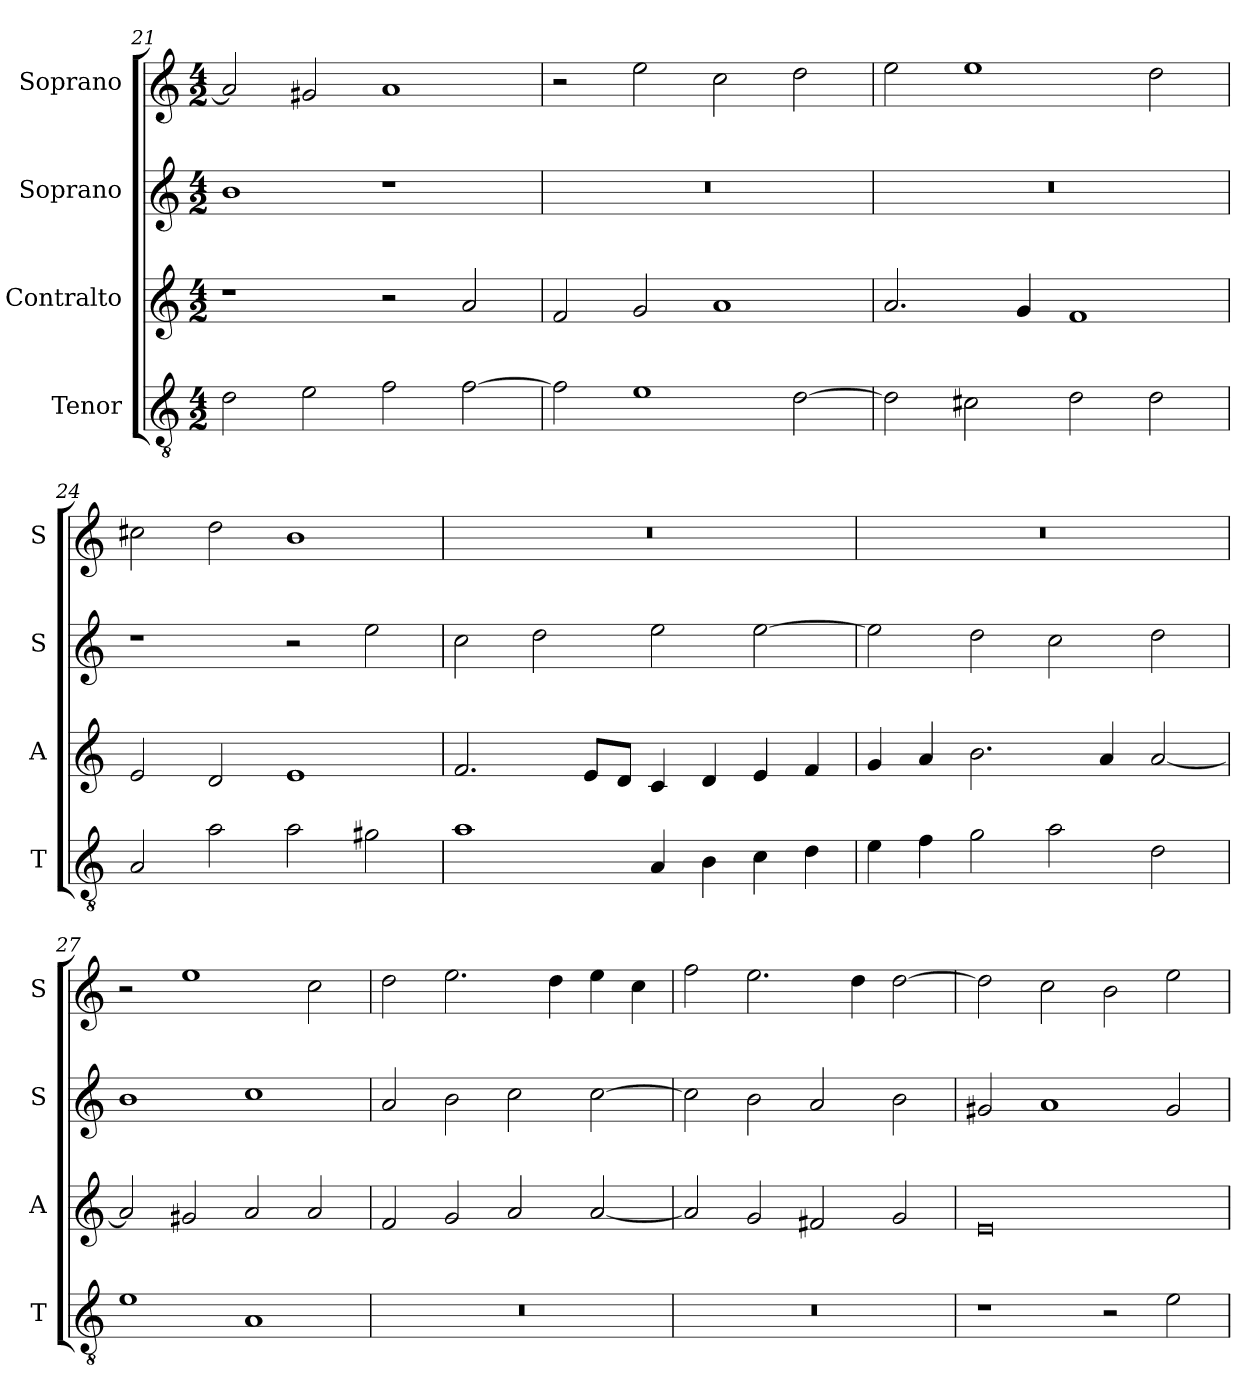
**kern	**kern	**kern	**kern
*part4	*part3	*part2	*part1
*staff4	*staff3	*staff2	*staff1
*I"Tenor	*I"Contralto	*I"Soprano	*I"Soprano
*I'T	*I'A	*I'S	*I'S
*clefGv2	*clefG2	*clefG2	*clefG2
*k[]	*k[]	*k[]	*k[]
*A:aeo	*A:aeo	*A:aeo	*A:aeo
*M4/2	*M4/2	*M4/2	*M4/2
=21	=21	=21	=21
2d	1r	1b	2a]
2e	.	.	2g#X
2f	2r	1r	1a
[2f	2a	.	.
=22	=22	=22	=22
2f]	2f	0r	2r
1e	2g	.	2ee
.	1a	.	2cc
[2d	.	.	2dd
=23	=23	=23	=23
2d]	2.a	0r	2ee
2c#X	.	.	1ee
.	4g	.	.
2d	1f	.	.
2d	.	.	2dd
=24	=24	=24	=24
2A	2e	1r	2cc#X
2a	2d	.	2dd
2a	1e	2r	1b
2g#X	.	2ee	.
=25	=25	=25	=25
1a	2.f	2cc	0r
.	.	2dd	.
.	8e/L	.	.
.	8d/J	.	.
4A	4c	2ee	.
4B	4d	.	.
4c	4e	[2ee	.
4d	4f	.	.
=26	=26	=26	=26
4e	4g	2ee]	0r
4f	4a	.	.
2g	2.b	2dd	.
2a	.	2cc	.
.	4a	.	.
2d	[2a	2dd	.
=27	=27	=27	=27
1e	2a]	1b	2r
.	2g#X	.	1ee
1A	2a	1cc	.
.	2a	.	2cc
=28	=28	=28	=28
0r	2f	2a	2dd
.	2g	2b	2.ee
.	2a	2cc	.
.	.	.	4dd
.	[2a	[2cc	4ee
.	.	.	4cc
=29	=29	=29	=29
0r	2a]	2cc]	2ff
.	2g	2b	2.ee
.	2f#X	2a	.
.	.	.	4dd
.	2g	2b	[2dd
=30	=30	=30	=30
1r	0e	2g#X	2dd]
.	.	1a	2cc
2r	.	.	2b
2e	.	2g#	2ee
=	=	=	=
*-	*-	*-	*-
